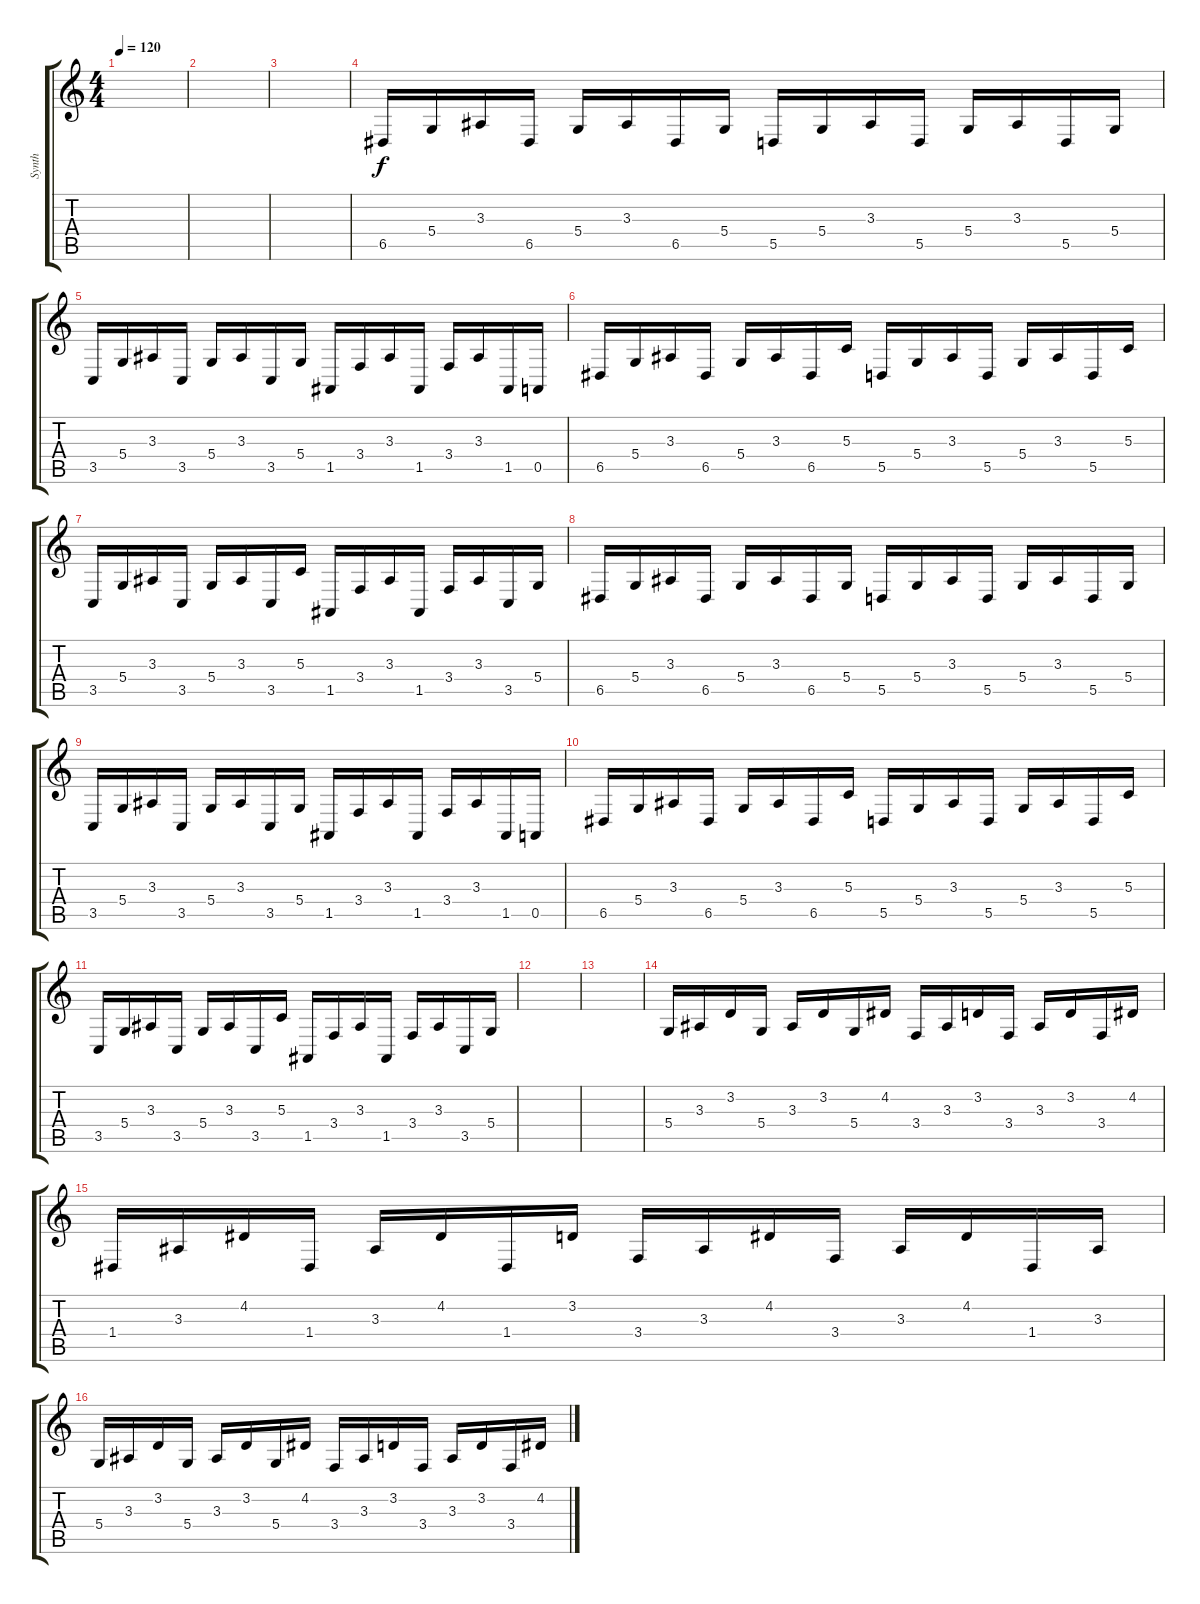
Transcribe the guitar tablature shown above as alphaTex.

\track ("Synth" "Synth") {instrument lead2sawtooth}
\staff {score tabs}
\tuning (E4 B3 G3 D3 A2 D2) {hide}
\ts (4 4)
\tempo 120
\clef g2
\ks c
|
|
|
6.5.16 5.4.16 3.3.16 6.5.16 5.4.16 3.3.16 6.5.16 5.4.16 5.5.16 5.4.16 3.3.16 5.5.16 5.4.16 3.3.16 5.5.16 5.4.16 |
3.5.16 5.4.16 3.3.16 3.5.16 5.4.16 3.3.16 3.5.16 5.4.16 1.5.16 3.4.16 3.3.16 1.5.16 3.4.16 3.3.16 1.5.16 0.5.16 |
6.5.16 5.4.16 3.3.16 6.5.16 5.4.16 3.3.16 6.5.16 5.3.16 5.5.16 5.4.16 3.3.16 5.5.16 5.4.16 3.3.16 5.5.16 5.3.16 |
3.5.16 5.4.16 3.3.16 3.5.16 5.4.16 3.3.16 3.5.16 5.3.16 1.5.16 3.4.16 3.3.16 1.5.16 3.4.16 3.3.16 3.5.16 5.4.16 |
6.5.16 5.4.16 3.3.16 6.5.16 5.4.16 3.3.16 6.5.16 5.4.16 5.5.16 5.4.16 3.3.16 5.5.16 5.4.16 3.3.16 5.5.16 5.4.16 |
3.5.16 5.4.16 3.3.16 3.5.16 5.4.16 3.3.16 3.5.16 5.4.16 1.5.16 3.4.16 3.3.16 1.5.16 3.4.16 3.3.16 1.5.16 0.5.16 |
6.5.16 5.4.16 3.3.16 6.5.16 5.4.16 3.3.16 6.5.16 5.3.16 5.5.16 5.4.16 3.3.16 5.5.16 5.4.16 3.3.16 5.5.16 5.3.16 |
3.5.16 5.4.16 3.3.16 3.5.16 5.4.16 3.3.16 3.5.16 5.3.16 1.5.16 3.4.16 3.3.16 1.5.16 3.4.16 3.3.16 3.5.16 5.4.16 |
|
|
5.4.16 3.3.16 3.2.16 5.4.16 3.3.16 3.2.16 5.4.16 4.2.16 3.4.16 3.3.16 3.2.16 3.4.16 3.3.16 3.2.16 3.4.16 4.2.16 |
1.4.16 3.3.16 4.2.16 1.4.16 3.3.16 4.2.16 1.4.16 3.2.16 3.4.16 3.3.16 4.2.16 3.4.16 3.3.16 4.2.16 1.4.16 3.3.16 |
5.4.16 3.3.16 3.2.16 5.4.16 3.3.16 3.2.16 5.4.16 4.2.16 3.4.16 3.3.16 3.2.16 3.4.16 3.3.16 3.2.16 3.4.16 4.2.16
